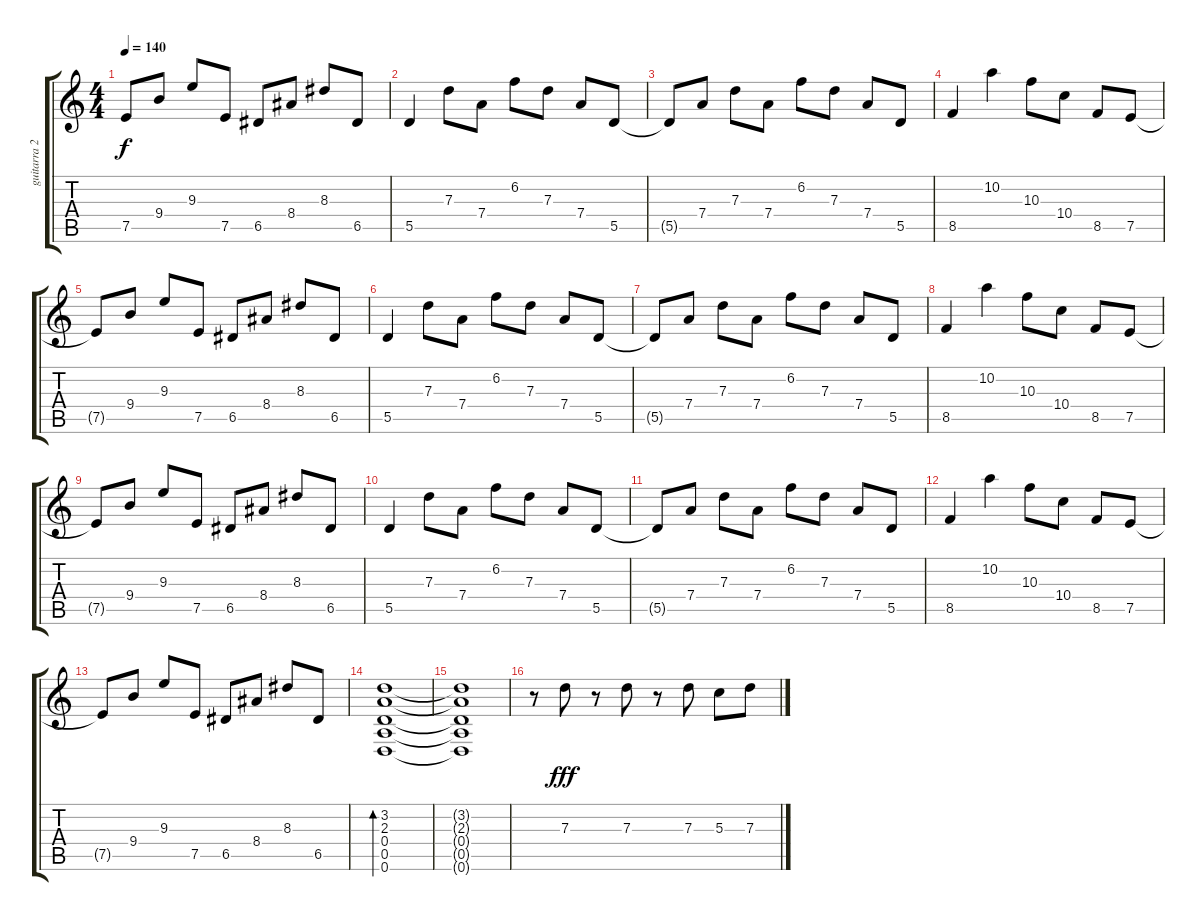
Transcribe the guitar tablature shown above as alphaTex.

\track ("guitarra 2" "guitarra 2") {instrument electricguitarclean}
\staff {score tabs}
\tuning (E4 B3 G3 D3 A2 D2) {hide}
\ts (4 4)
\tempo 140
\clef g2
\ks c
7.5{t}.8{dy f} 9.4.8 9.3.8 7.5.8 6.5.8 8.4.8 8.3.8 6.5.8 |
5.5.4 7.3.8 7.4.8 6.2.8 7.3.8 7.4.8 5.5.8 |
5.5{t}.8 7.4.8 7.3.8 7.4.8 6.2.8 7.3.8 7.4.8 5.5.8 |
8.5.4 10.2.4 10.3.8 10.4.8 8.5.8 7.5.8 |
7.5{t}.8 9.4.8 9.3.8 7.5.8 6.5.8 8.4.8 8.3.8 6.5.8 |
5.5.4 7.3.8 7.4.8 6.2.8 7.3.8 7.4.8 5.5.8 |
5.5{t}.8 7.4.8 7.3.8 7.4.8 6.2.8 7.3.8 7.4.8 5.5.8 |
8.5.4 10.2.4 10.3.8 10.4.8 8.5.8 7.5.8 |
7.5{t}.8 9.4.8 9.3.8 7.5.8 6.5.8 8.4.8 8.3.8 6.5.8 |
5.5.4 7.3.8 7.4.8 6.2.8 7.3.8 7.4.8 5.5.8 |
5.5{t}.8 7.4.8 7.3.8 7.4.8 6.2.8 7.3.8 7.4.8 5.5.8 |
8.5.4 10.2.4 10.3.8 10.4.8 8.5.8 7.5.8 |
7.5{t}.8 9.4.8 9.3.8 7.5.8 6.5.8 8.4.8 8.3.8 6.5.8 |
(3.2 2.3 0.4 0.5 0.6).1{bd 240} |
(3.2{t} 2.3{t} 0.4{t} 0.5{t} 0.6{t}).1 |
r.8{volume 16} 7.3.8{dy fff} r.8 7.3.8 r.8 7.3.8 5.3.8 7.3.8
